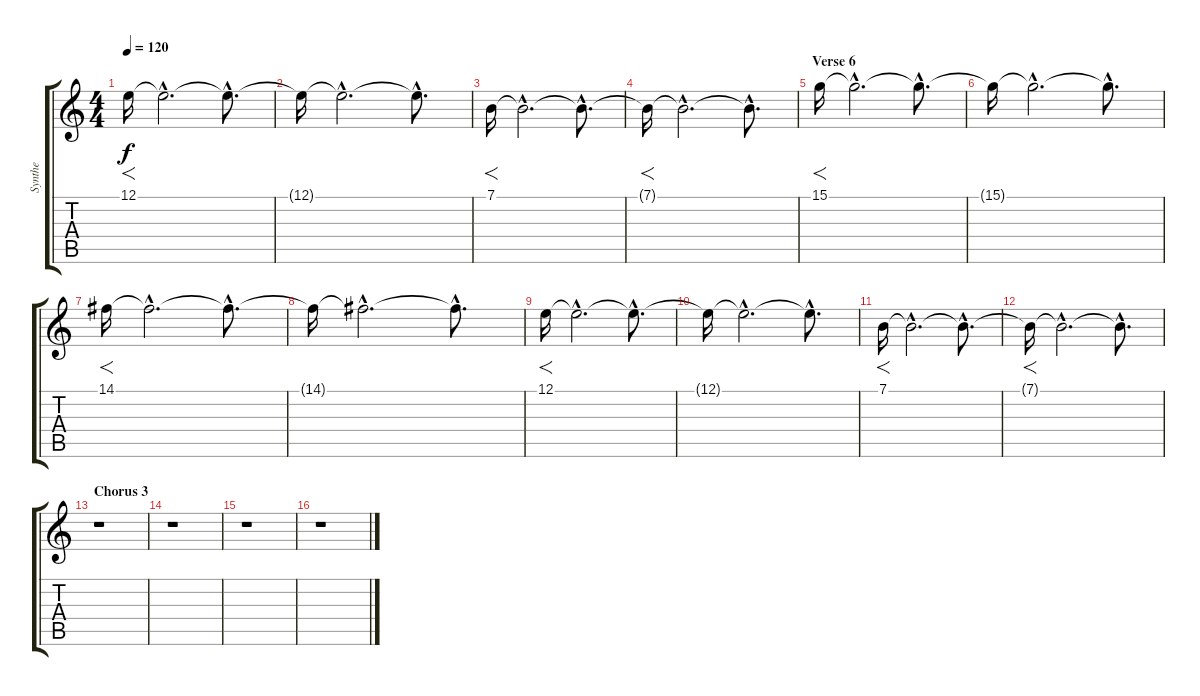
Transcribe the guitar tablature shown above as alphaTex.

\track ("Synthe" "Synthe") {instrument synthstrings1}
\staff {score tabs}
\tuning (E4 B3 G3 D3 A2 E2) {hide}
\ts (4 4)
\tempo 120
\clef g2
\ks c
12.1.16{f dy f} 12.1{hac t}.2{d} 12.1{hac t}.8{d} |
12.1{t}.16 12.1{hac t}.2{d} 12.1{hac t}.8{d} |
7.1.16{f} 7.1{hac t}.2{d} 7.1{hac t}.8{d} |
7.1{t}.16{f} 7.1{hac t}.2{d} 7.1{hac t}.8{d} |
\section ("" "Verse 6")
15.1.16{f} 15.1{hac t}.2{d} 15.1{hac t}.8{d} |
15.1{t}.16 15.1{hac t}.2{d} 15.1{hac t}.8{d} |
14.1.16{f} 14.1{hac t}.2{d} 14.1{hac t}.8{d} |
14.1{t}.16 14.1{hac t}.2{d} 14.1{hac t}.8{d} |
12.1.16{f} 12.1{hac t}.2{d} 12.1{hac t}.8{d} |
12.1{t}.16 12.1{hac t}.2{d} 12.1{hac t}.8{d} |
7.1.16{f} 7.1{hac t}.2{d} 7.1{hac t}.8{d} |
7.1{t}.16{f} 7.1{hac t}.2{d} 7.1{hac t}.8{d} |
\section ("" "Chorus 3")
r.1 |
r.1 |
r.1 |
r.1
